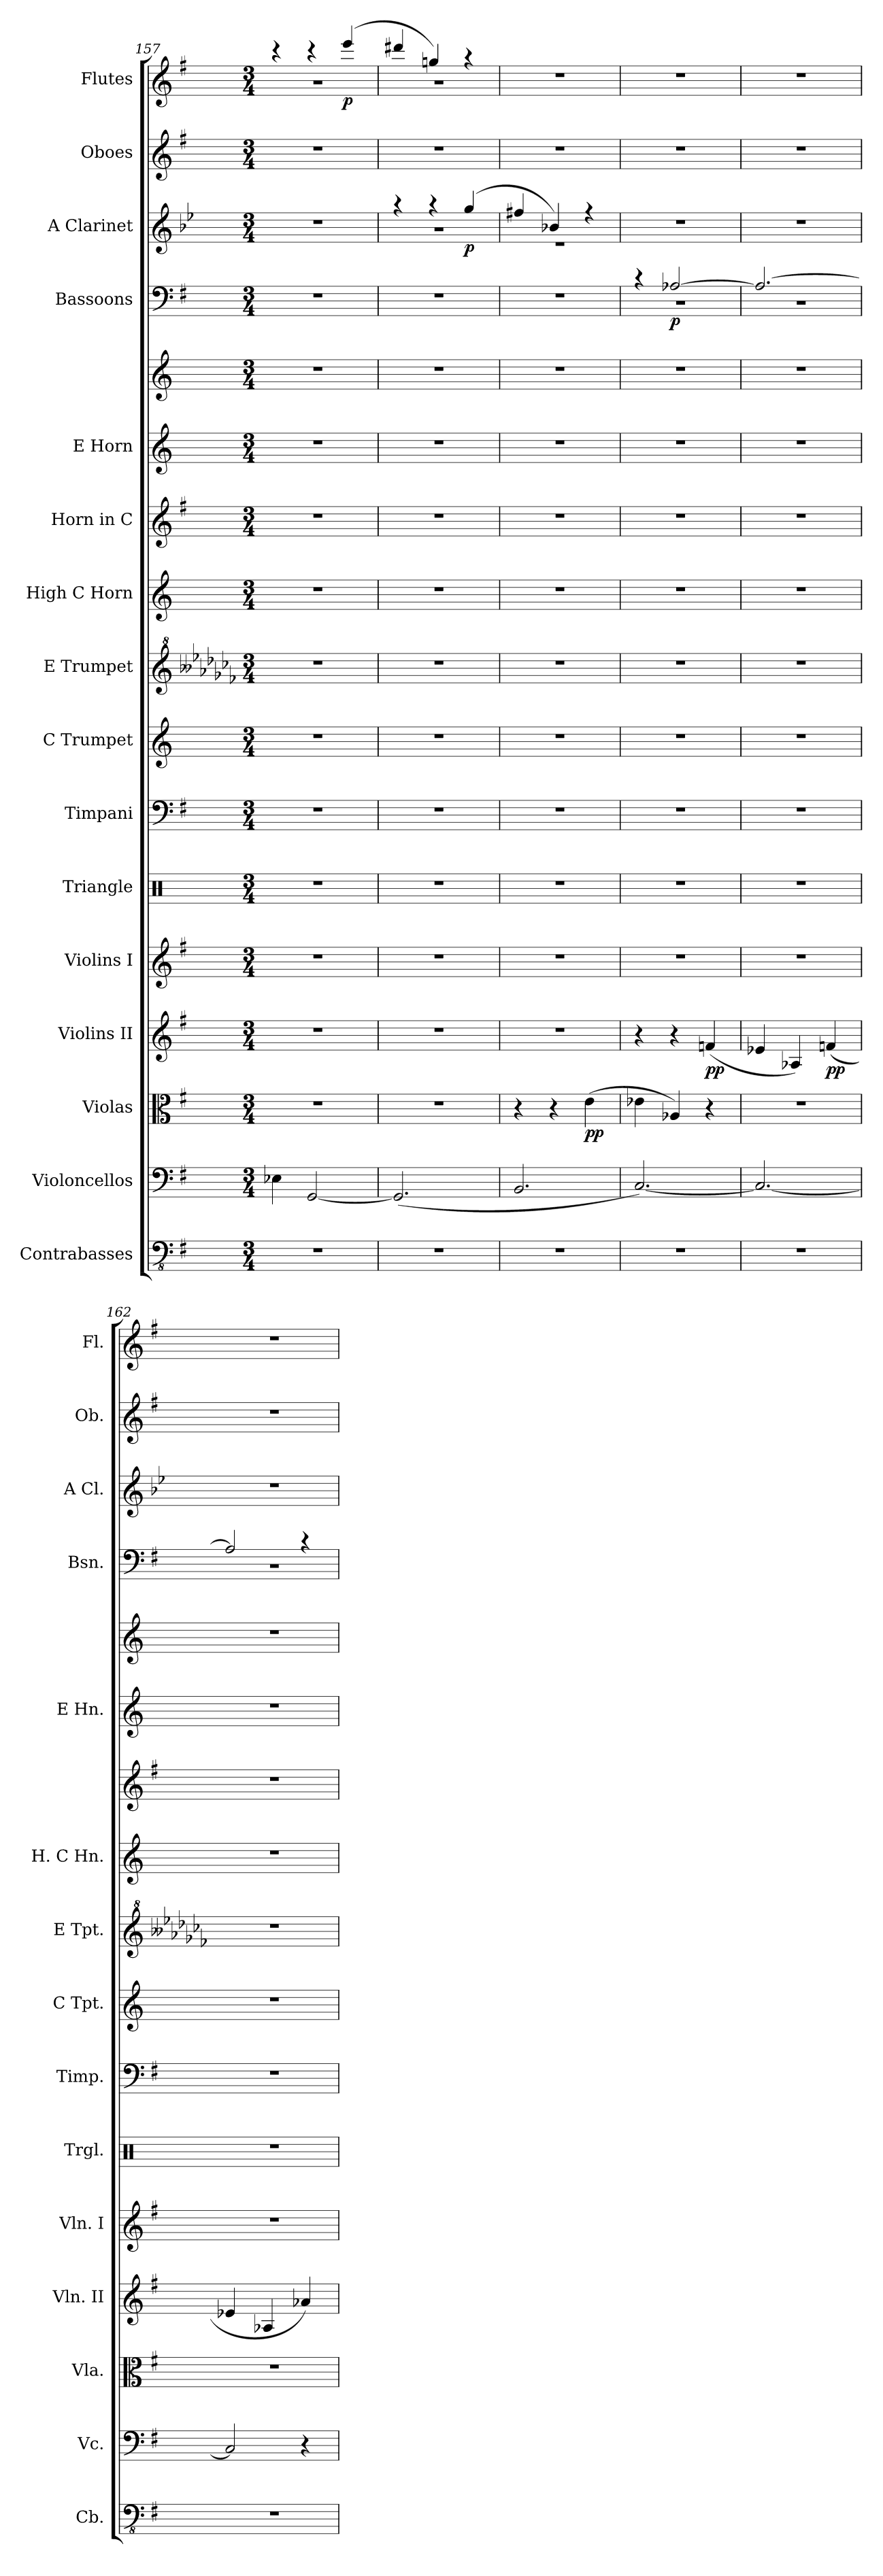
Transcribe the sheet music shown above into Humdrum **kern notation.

**kern	**kern	**kern	**dynam	**kern	**dynam	**kern	**kern	**kern	**kern	**kern	**kern	**kern	**kern	**kern	**kern	**dynam	**kern	**dynam	**kern	**kern	**dynam
*part16	*part15	*part14	*part14	*part13	*part13	*part12	*part11	*part10	*part9	*part8	*part7	*part6	*part5	*part5	*part4	*part4	*part3	*part3	*part2	*part1	*part1
*staff17	*staff16	*staff15	*staff15	*staff14	*staff14	*staff13	*staff12	*staff11	*staff10	*staff9	*staff8	*staff7	*staff6	*staff5	*staff4	*staff4	*staff3	*staff3	*staff2	*staff1	*staff1
*I"Contrabasses	*I"Violoncellos	*I"Violas	*	*I"Violins II	*	*I"Violins I	*I"Triangle	*I"Timpani	*I"C Trumpet	*I"E Trumpet	*I"High C Horn	*I"Horn in C	*I"E Horn	*	*I"Bassoons	*	*I"A Clarinet	*	*I"Oboes	*I"Flutes	*
*I'Cb.	*I'Vc.	*I'Vla.	*	*I'Vln. II	*	*I'Vln. I	*I'Trgl.	*I'Timp.	*I'C Tpt.	*I'E Tpt.	*I'H. C Hn.	*	*I'E Hn.	*	*I'Bsn.	*	*I'A Cl.	*	*I'Ob.	*I'Fl.	*
*clefFv4	*clefF4	*clefC3	*	*clefG2	*	*clefG2	*clefX	*clefF4	*clefG2	*clefG^2	*clefG2	*clefG2	*clefG2	*clefG2	*clefF4	*	*clefG2	*	*clefG2	*clefG2	*
*ITrd7c12	*	*	*	*	*	*	*	*	*	*ITrd-3c-4	*ITrd7c12	*ITrd7c12	*ITrd5c8	*ITrd5c8	*	*	*ITrd2c3	*	*	*	*
*k[f#]	*k[f#]	*k[f#]	*	*k[f#]	*	*k[f#]	*k[]	*k[f#]	*k[]	*k[b--e-a-d-g-c-f-]	*k[]	*k[f#]	*k[f#c#g#d#]	*k[f#c#g#d#]	*k[f#]	*	*k[f#]	*	*k[f#]	*k[f#]	*
*M3/4	*M3/4	*M3/4	*	*M3/4	*	*M3/4	*M3/4	*M3/4	*M3/4	*M3/4	*M3/4	*M3/4	*M3/4	*M3/4	*M3/4	*	*M3/4	*	*M3/4	*M3/4	*
=157	=157	=157	=157	=157	=157	=157	=157	=157	=157	=157	=157	=157	=157	=157	=157	=157	=157	=157	=157	=157	=157
*	*	*	*	*	*	*	*	*	*	*	*	*	*	*	*	*	*	*	*	*^	*
2.r	4E-X\	2.r	.	2.r	.	2.r	2.r	2.r	2.r	2.r	2.r	2.r	2.r	2.r	2.r	.	2.r	.	2.r	4r	2.r	.
.	[2GG/	.	.	.	.	.	.	.	.	.	.	.	.	.	.	.	.	.	.	4r	.	.
!	!	!	!	!	!	!	!	!	!	!	!	!	!	!	!	!	!	!	!	!	!	!LO:DY:b
.	.	.	.	.	.	.	.	.	.	.	.	.	.	.	.	.	.	.	.	(>4eee/	.	p
=158	=158	=158	=158	=158	=158	=158	=158	=158	=158	=158	=158	=158	=158	=158	=158	=158	=158	=158	=158	=158	=158	=158
*	*	*	*	*	*	*	*	*	*	*	*	*	*	*	*	*	*^	*	*	*	*	*
2.r	(<2.GG/]	2.r	.	2.r	.	2.r	2.r	2.r	2.r	2.r	2.r	2.r	2.r	2.r	2.r	.	4r	2.r	.	2.r	4ddd#X/	2.r	.
.	.	.	.	.	.	.	.	.	.	.	.	.	.	.	.	.	4r	.	.	.	4ggn/)	.	.
!	!	!	!	!	!	!	!	!	!	!	!	!	!	!	!	!	!	!	!LO:DY:b	!	!	!	!
.	.	.	.	.	.	.	.	.	.	.	.	.	.	.	.	.	(>4ee/	.	p	.	4r	.	.
*	*	*	*	*	*	*	*	*	*	*	*	*	*	*	*	*	*	*	*	*	*v	*v	*
!!LO:PB:g=z
=159	=159	=159	=159	=159	=159	=159	=159	=159	=159	=159	=159	=159	=159	=159	=159	=159	=159	=159	=159	=159	=159	=159
2.r	2.BB/	4r	.	2.r	.	2.r	2.r	2.r	2.r	2.r	2.r	2.r	2.r	2.r	2.r	.	4dd#X/	2.r	.	2.r	2.r	.
.	.	4r	.	.	.	.	.	.	.	.	.	.	.	.	.	.	4gn/)	.	.	.	.	.
!	!	!	!LO:DY:b	!	!	!	!	!	!	!	!	!	!	!	!	!	!	!	!	!	!	!
.	.	(>4e\	pp	.	.	.	.	.	.	.	.	.	.	.	.	.	4r	.	.	.	.	.
*	*	*	*	*	*	*	*	*	*	*	*	*	*	*	*	*	*v	*v	*	*	*	*
=160	=160	=160	=160	=160	=160	=160	=160	=160	=160	=160	=160	=160	=160	=160	=160	=160	=160	=160	=160	=160	=160
*	*	*	*	*	*	*	*	*	*	*	*	*	*	*	*^	*	*	*	*	*	*
2.r	[2.C/)	4e-X\	.	4r	.	2.r	2.r	2.r	2.r	2.r	2.r	2.r	2.r	2.r	4r	2.r	.	2.r	.	2.r	2.r	.
!	!	!	!	!	!	!	!	!	!	!	!	!	!	!	!	!	!LO:DY:b	!	!	!	!	!
.	.	4A-X/)	.	4r	.	.	.	.	.	.	.	.	.	.	[2A-X/	.	p	.	.	.	.	.
!	!	!	!	!	!LO:DY:b	!	!	!	!	!	!	!	!	!	!	!	!	!	!	!	!	!
.	.	4r	.	(<4fn/	pp	.	.	.	.	.	.	.	.	.	.	.	.	.	.	.	.	.
=161	=161	=161	=161	=161	=161	=161	=161	=161	=161	=161	=161	=161	=161	=161	=161	=161	=161	=161	=161	=161	=161	=161
2.r	2.C/_	2.r	.	4e-X/	.	2.r	2.r	2.r	2.r	2.r	2.r	2.r	2.r	2.r	2.A-/_	2.r	.	2.r	.	2.r	2.r	.
.	.	.	.	4A-X/)	.	.	.	.	.	.	.	.	.	.	.	.	.	.	.	.	.	.
!	!	!	!	!	!LO:DY:b	!	!	!	!	!	!	!	!	!	!	!	!	!	!	!	!	!
.	.	.	.	(<4fn/	pp	.	.	.	.	.	.	.	.	.	.	.	.	.	.	.	.	.
=162	=162	=162	=162	=162	=162	=162	=162	=162	=162	=162	=162	=162	=162	=162	=162	=162	=162	=162	=162	=162	=162	=162
2.r	2C/]	2.r	.	4e-X/	.	2.r	2.r	2.r	2.r	2.r	2.r	2.r	2.r	2.r	2A-/]	2.r	.	2.r	.	2.r	2.r	.
.	.	.	.	4A-X/	.	.	.	.	.	.	.	.	.	.	.	.	.	.	.	.	.	.
.	4r	.	.	4a-X/)	.	.	.	.	.	.	.	.	.	.	4r	.	.	.	.	.	.	.
*	*	*	*	*	*	*	*	*	*	*	*	*	*	*	*v	*v	*	*	*	*	*	*
=	=	=	=	=	=	=	=	=	=	=	=	=	=	=	=	=	=	=	=	=	=
*-	*-	*-	*-	*-	*-	*-	*-	*-	*-	*-	*-	*-	*-	*-	*-	*-	*-	*-	*-	*-	*-
